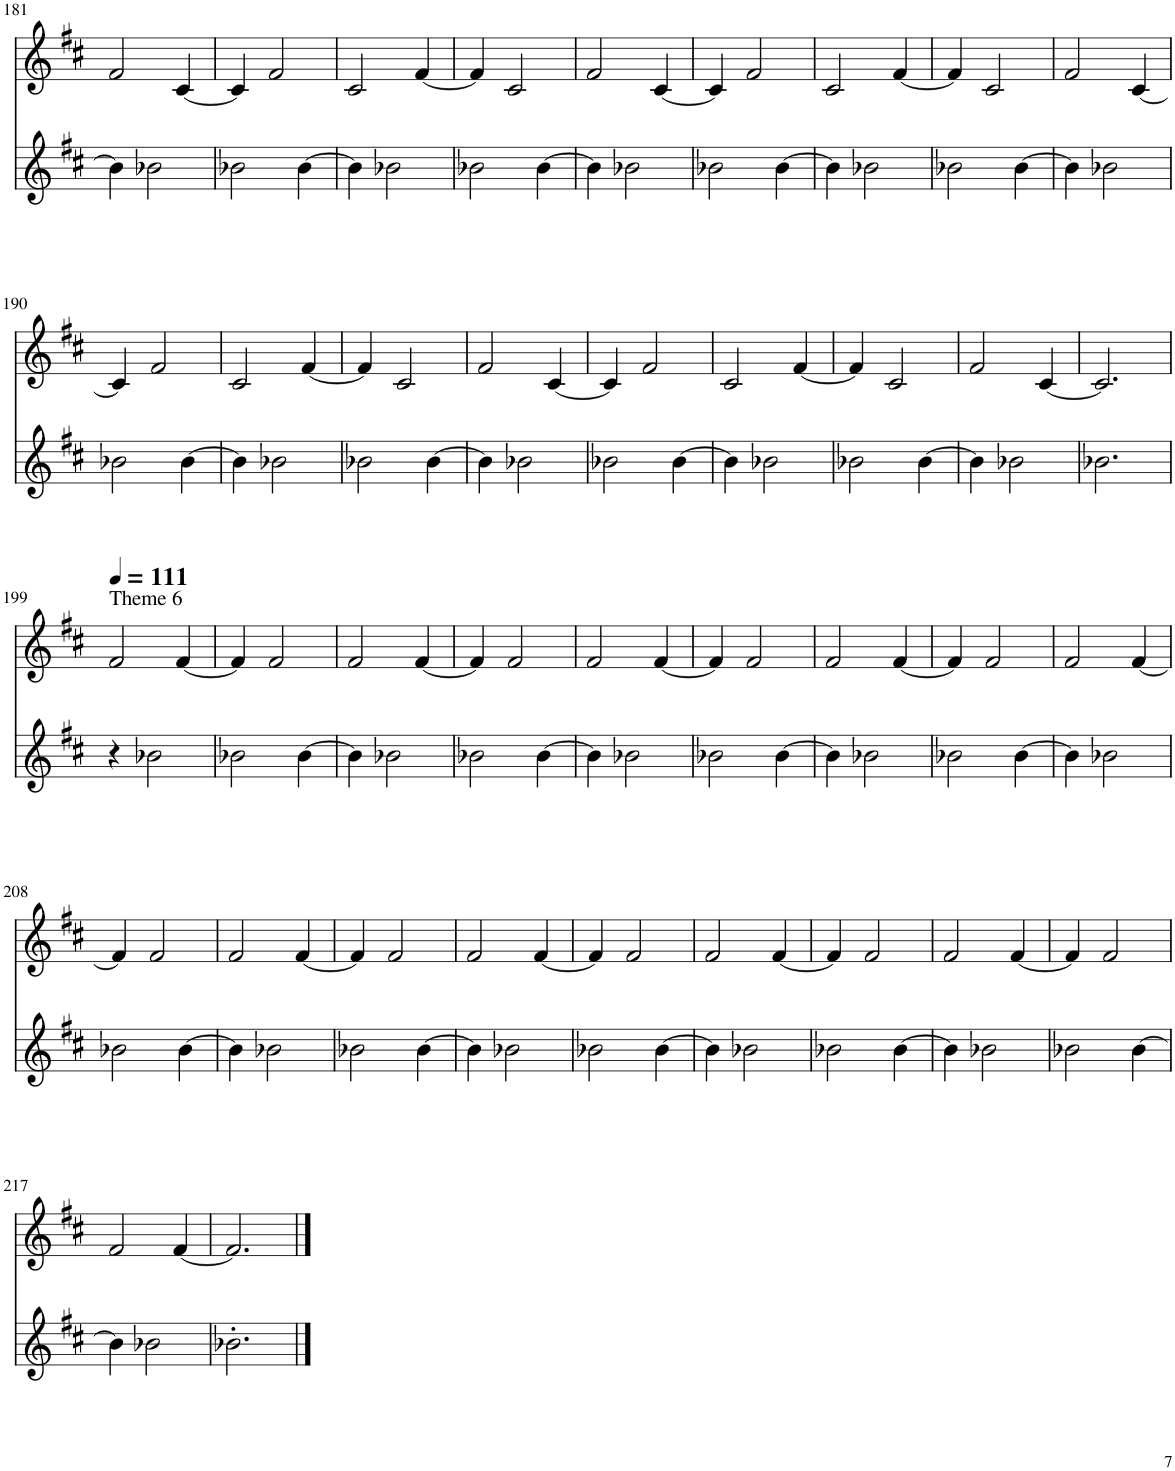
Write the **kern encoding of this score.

**kern	**kern
*part1	*part1
*staff2	*staff1
*I"Piano	*
*I'Pno.	*
!!LO:PB:g=z
*clefG2	*clefF4
*k[f#c#]	*k[f#c#]
*M3/4	*M3/4
=181	=181
4b-\]	2f#/
2b-X\	.
.	[4c#/
=182	=182
2b-X\	4c#/]
.	2f#/
[4b-\	.
=183	=183
4b-\]	2c#/
2b-X\	.
.	[4f#/
=184	=184
2b-X\	4f#/]
.	2c#/
[4b-\	.
=185	=185
4b-\]	2f#/
2b-X\	.
.	[4c#/
=186	=186
2b-X\	4c#/]
.	2f#/
[4b-\	.
=187	=187
4b-\]	2c#/
2b-X\	.
.	[4f#/
=188	=188
2b-X\	4f#/]
.	2c#/
[4b-\	.
=189	=189
4b-\]	2f#/
2b-X\	.
.	[4c#/
!!LO:LB:g=z
=190	=190
2b-X\	4c#/]
.	2f#/
[4b-\	.
=191	=191
4b-\]	2c#/
2b-X\	.
.	[4f#/
=192	=192
2b-X\	4f#/]
.	2c#/
[4b-\	.
=193	=193
4b-\]	2f#/
2b-X\	.
.	[4c#/
=194	=194
2b-X\	4c#/]
.	2f#/
[4b-\	.
=195	=195
4b-\]	2c#/
2b-X\	.
.	[4f#/
=196	=196
2b-X\	4f#/]
.	2c#/
[4b-\	.
=197	=197
4b-\]	2f#/
2b-X\	.
.	[4c#/
=198	=198
2.b-X\	2.c#/]
!!LO:LB:g=z
=199	=199
*	*MM111
!	!LO:TX:a:t=Theme 6
4r	2f#/
2b-X\	.
.	[4f#/
=200	=200
2b-X\	4f#/]
.	2f#/
[4b-\	.
=201	=201
4b-\]	2f#/
2b-X\	.
.	[4f#/
=202	=202
2b-X\	4f#/]
.	2f#/
[4b-\	.
=203	=203
4b-\]	2f#/
2b-X\	.
.	[4f#/
=204	=204
2b-X\	4f#/]
.	2f#/
[4b-\	.
=205	=205
4b-\]	2f#/
2b-X\	.
.	[4f#/
=206	=206
2b-X\	4f#/]
.	2f#/
[4b-\	.
=207	=207
4b-\]	2f#/
2b-X\	.
.	[4f#/
!!LO:LB:g=z
=208	=208
2b-X\	4f#/]
.	2f#/
[4b-\	.
=209	=209
4b-\]	2f#/
2b-X\	.
.	[4f#/
=210	=210
2b-X\	4f#/]
.	2f#/
[4b-\	.
=211	=211
4b-\]	2f#/
2b-X\	.
.	[4f#/
=212	=212
2b-X\	4f#/]
.	2f#/
[4b-\	.
=213	=213
4b-\]	2f#/
2b-X\	.
.	[4f#/
=214	=214
2b-X\	4f#/]
.	2f#/
[4b-\	.
=215	=215
4b-\]	2f#/
2b-X\	.
.	[4f#/
=216	=216
2b-X\	4f#/]
.	2f#/
[4b-\	.
!!LO:LB:g=z
=217	=217
4b-\]	2f#/
2b-X\	.
.	[4f#/
=218	=218
2.b-X'\	2.f#/]
==	==
*-	*-
